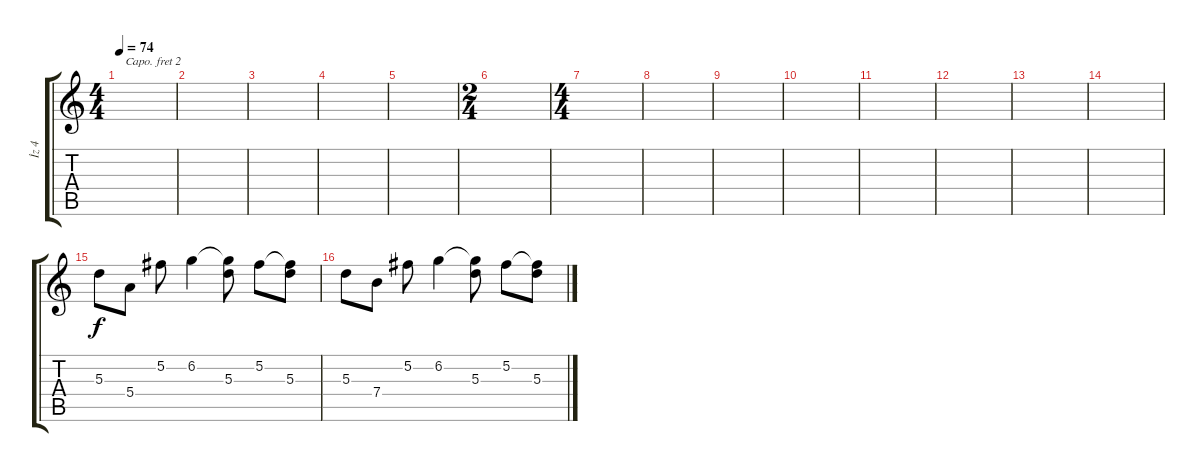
\track ("İz 4" "İz 4") {instrument acousticguitarsteel}
\staff {score tabs}
\capo 2
\tuning (E4 B3 G3 D3 A2 E2) {hide}
\ts (4 4)
\tempo 74
\clef g2
\ks c
|
|
|
|
|
\ts (2 4)
|
\ts (4 4)
|
|
|
|
|
|
|
|
5.3.8{dy f volume 11 instrument distortionguitar} 5.4.8 5.2.8 6.2.4 (6.2{t} 5.3).8 5.2.8 (5.2{t} 5.3).8 |
5.3.8 7.4.8 5.2.8 6.2.4 (6.2{t} 5.3).8 5.2.8 (5.2{t} 5.3).8
